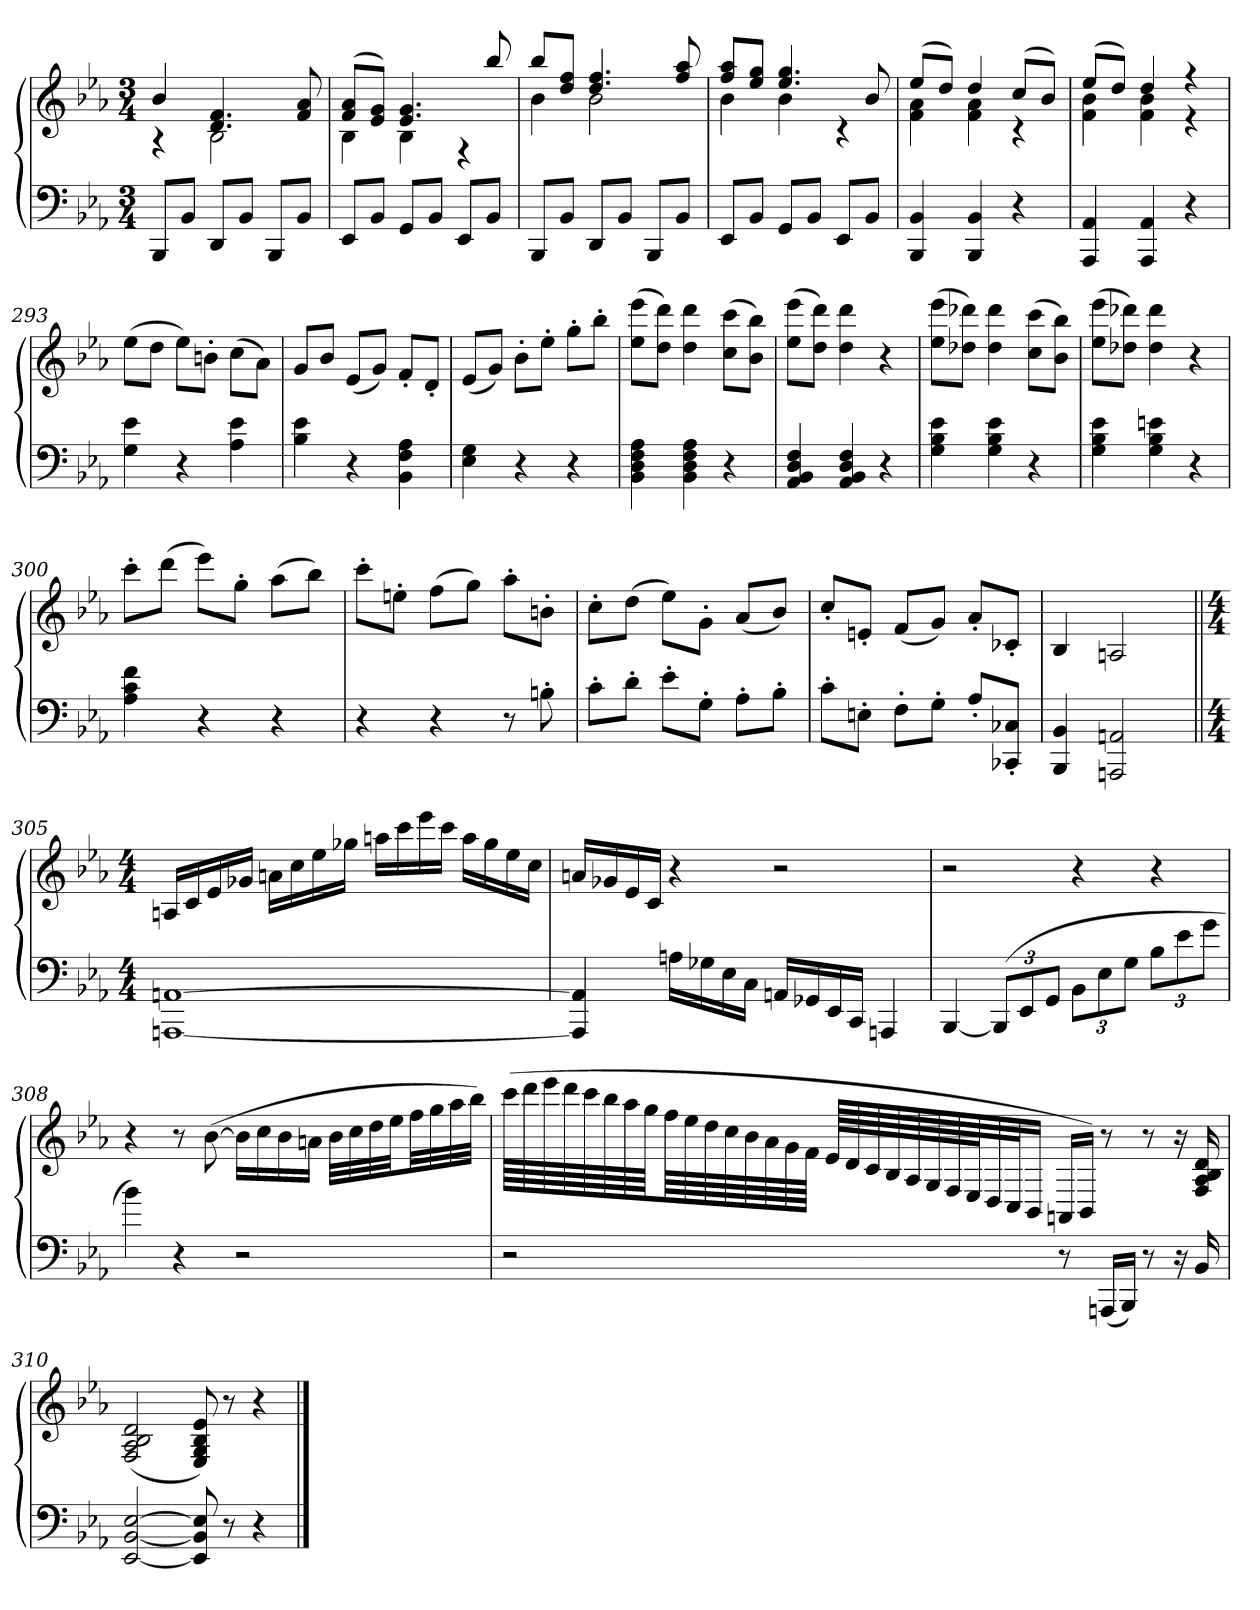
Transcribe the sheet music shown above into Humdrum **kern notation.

**kern	**kern
*part1	*part1
*staff2	*staff1
*clefF4	*clefG2
*k[b-e-a-]	*k[b-e-a-]
*M3/4	*M3/4
=	=
*	*^
8BBB-L	4b-	4r
8BB-J	.	.
8DDL	4.d 4.f	2B-
8BB-J	.	.
8BBB-L	.	.
8BB-J	8f 8a-	.
=288	=288	=288
8EE-L	(8f 8a-L	4B-
8BB-J	8e- 8gJ)	.
8GGL	4.e- 4.g	4B-
8BB-J	.	.
8EE-L	.	4r
8BB-J	8bb-	.
=289	=289	=289
8BBB-L	8bb-L	4b-
8BB-J	8dd 8ffJ	.
8DDL	4.dd 4.ff	2b-
8BB-J	.	.
8BBB-L	.	.
8BB-J	8ff 8aa-	.
=290	=290	=290
8EE-L	8ff 8aa-L	4b-
8BB-J	8ee- 8ggJ	.
8GGL	4.ee- 4.gg	4b-
8BB-J	.	.
8EE-L	.	4r
8BB-J	8b-	.
=291	=291	=291
4BBB- 4BB-	(8ee-L	4f 4a-
.	8ddJ)	.
4BBB- 4BB-	4dd	4f 4a-
4r	(8ccL	4r
.	8b-J)	.
=292	=292	=292
4AAA- 4AA-	(8ee-L	4f 4b-
.	8ddJ)	.
4AAA- 4AA-	4dd	4f 4b-
4r	4r	4r
*	*v	*v
=293	=293
4G 4e-	(8ee-L
.	8ddJ
4r	8ee-L)
.	8bn'J
4A- 4e-	(8ccL
.	8a-J)
=294	=294
4B- 4e-	8gL
.	8b-J
4r	(8e-L
.	8gJ)
4BB- 4F 4A-	8f'L
.	8d'J
=295	=295
4E- 4G	(8e-L
.	8gJ)
4r	8b-'L
.	8ee-'J
4r	8gg'L
.	8bb-'J
=	=
4BB- 4D 4F 4A-	(8ee- 8eee-L
.	8dd 8dddJ)
4BB- 4D 4F 4A-	4dd 4ddd
4r	(8cc 8cccL
.	8b- 8bb-J)
=297	=297
4AA- 4BB- 4D 4F	(8ee- 8eee-L
.	8dd 8dddJ)
4AA- 4BB- 4D 4F	4dd 4ddd
4r	4r
=298	=298
4G 4B- 4e-	(8ee- 8eee-L
.	8dd-X 8ddd-XJ)
4G 4B- 4e-	4dd- 4ddd-
4r	(8cc 8cccL
.	8b- 8bb-J)
=299	=299
4G 4B- 4e-	(8ee- 8eee-L
.	8dd-X 8ddd-XJ)
4G 4B- 4en	4dd- 4ddd-
4r	4r
=300	=300
4A- 4c 4f	8ccc'L
.	(8dddJ
4r	8eee-L)
.	8gg'J
4r	(8aa-L
.	8bb-J)
=301	=301
4r	8ccc'L
.	8een'J
4r	(8ffL
.	8ggJ)
8r	8aa-'L
8Bn'	8bn'J
=302	=302
8c'L	8cc'L
8d'J	(8ddJ
8e-'L	8ee-L)
8G'J	8g'J
8A-'L	(8a-L
8B-'J	8b-J)
=303	=303
8c'L	8cc'L
8En'J	8en'J
8F'L	(8fL
8G'J	8gJ)
8A-'L	8a-'L
8CC-X' 8C-X'J	8c-X'J
=304	=304
4BBB- 4BB-	4B-
2AAAn 2AAn	2An
=305||	=305||
*M4/4	*M4/4
[1AAAn [1AAn	16AnLL
.	16c
.	16e-
.	16g-XJJ
.	16anLL
.	16cc
.	16ee-
.	16gg-XJJ
.	16aanLL
.	16ccc
.	16eee-
.	16cccJJ
.	16aaLL
.	16gg-
.	16ee-
.	16ccJJ
=306	=306
4AAA] 4AA]	16anLL
.	16g-X
.	16e-
.	16cJJ
16AnLL	4r
16G-X	.
16E-	.
16CJJ	.
16AAnLL	2r
16GG-X	.
16EE-	.
16CCJJ	.
4AAAn	.
=307	=307
[4BBB-	2r
(12BBB-L]	.
12EE-	.
12GGJ	.
12BB-L	4r
12E-	.
12GJ	.
12B-L	4r
12e-	.
12gJ	.
=308	=308
4b-)	4r
4r	8r
.	([8b-
2r	16b-LL]
.	16cc
.	16b-
.	16anJJ
.	32b-LLL
.	32cc
.	32dd
.	32ee-JJ
.	32ffLL
.	32gg
.	32aa-
.	32bb-JJJ)
=309	=309
2r	(64cccLLLL
.	64ddd
.	64eee-
.	64ddd
.	64ccc
.	64bb-
.	64aa-
.	64ggJJJ
.	64ffLLL
.	64ee-
.	64dd
.	64cc
.	64b-
.	64a-
.	64g
.	64fJJJJ
.	64e-LLLL
.	64d
.	64c
.	64B-
.	64A-
.	64G
.	64F
.	64E-J
.	32D
.	32CJ
.	16BB-JJ
8r	16AAnLL
.	16BB-JJ)
(16AAAnLL	8r
16BBB-JJ)	.
8r	8r
16r	16r
16BB-	16F 16A- 16B- 16d
=310	=310
[2EE- [2BB- [2E-	(2F 2A- 2B- 2d
8EE-] 8BB-] 8E-]	8E- 8G 8B- 8e-)
8r	8r
4r	4r
==	==
*-	*-
